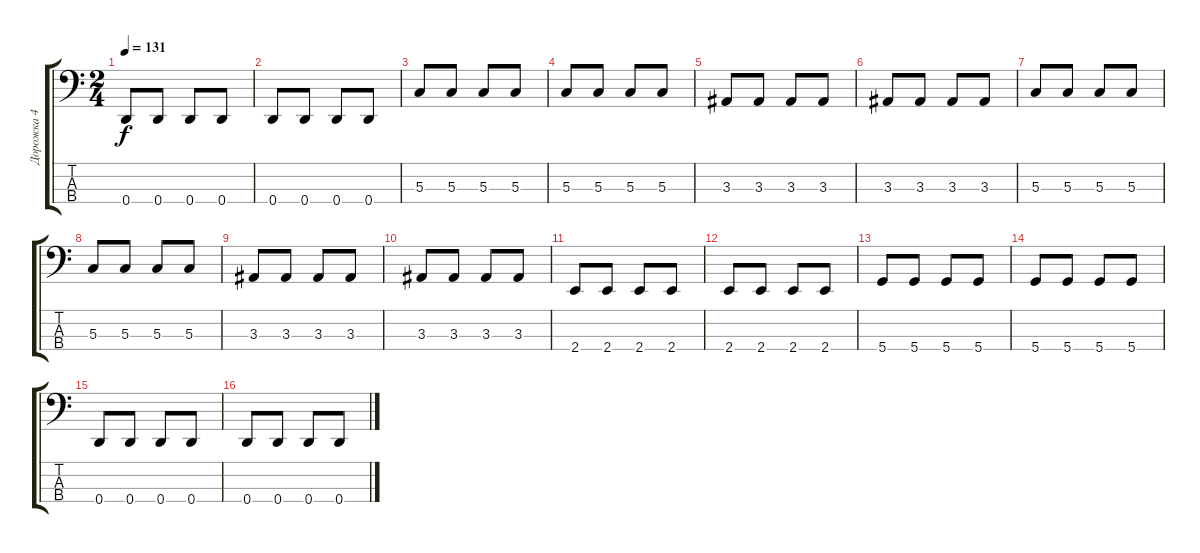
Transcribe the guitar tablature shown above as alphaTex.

\track ("Дорожка 4" "Дорожка 4") {instrument electricbassfinger}
\staff {score tabs}
\tuning (F2 C2 G1 D1) {hide}
\ts (2 4)
\tempo 131
\clef f4
\ks c
0.4.8{dy f} 0.4.8 0.4.8 0.4.8 |
0.4.8 0.4.8 0.4.8 0.4.8 |
5.3.8 5.3.8 5.3.8 5.3.8 |
5.3.8 5.3.8 5.3.8 5.3.8 |
3.3.8 3.3.8 3.3.8 3.3.8 |
3.3.8 3.3.8 3.3.8 3.3.8 |
5.3.8 5.3.8 5.3.8 5.3.8 |
5.3.8 5.3.8 5.3.8 5.3.8 |
3.3.8 3.3.8 3.3.8 3.3.8 |
3.3.8 3.3.8 3.3.8 3.3.8 |
2.4.8 2.4.8 2.4.8 2.4.8 |
2.4.8 2.4.8 2.4.8 2.4.8 |
5.4.8 5.4.8 5.4.8 5.4.8 |
5.4.8 5.4.8 5.4.8 5.4.8 |
0.4.8 0.4.8 0.4.8 0.4.8 |
0.4.8 0.4.8 0.4.8 0.4.8
